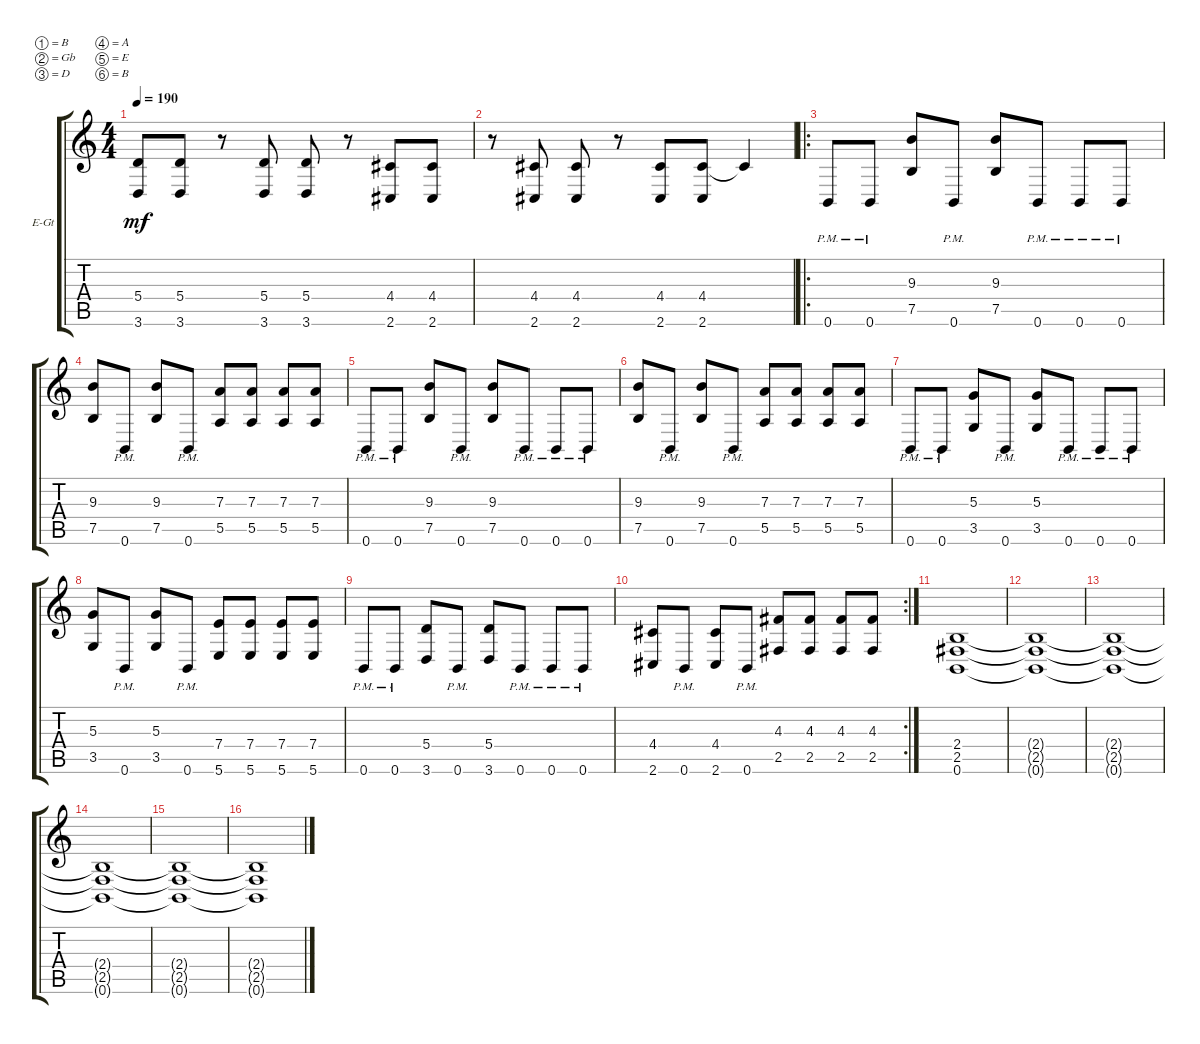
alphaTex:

\bracketExtendMode groupsimilarinstruments
\firstSystemTrackNameOrientation horizontal
\otherSystemsTrackNameOrientation horizontal
\track ("Electric Guitar 2" "E-Gt") {instrument distortionguitar}
\staff {score tabs}
\tuning (B3 Gb3 D3 A2 E2 B1)
\ts (4 4)
\tempo 190
\clef g2
\ks c
(5.4 3.6).8{dy mf instrument distortionguitar} (5.4 3.6).8 r.8 (5.4 3.6).8 (5.4 3.6).8 r.8 (4.4 2.6).8 (4.4 2.6).8 |
r.8 (4.4 2.6).8 (4.4 2.6).8 r.8 (4.4 2.6).8 (4.4 2.6).8 4.4{t}.4 |
\ro
0.6{pm}.8 0.6{pm}.8 (7.5 9.3).8 0.6{pm}.8 (9.3 7.5).8 0.6{pm}.8 0.6{pm}.8 0.6{pm}.8 |
(7.5 9.3).8 0.6{pm}.8 (9.3 7.5).8 0.6{pm}.8 (5.5 7.3).8 (5.5 7.3).8 (5.5 7.3).8 (5.5 7.3).8 |
0.6{pm}.8 0.6{pm}.8 (7.5 9.3).8 0.6{pm}.8 (9.3 7.5).8 0.6{pm}.8 0.6{pm}.8 0.6{pm}.8 |
(7.5 9.3).8 0.6{pm}.8 (9.3 7.5).8 0.6{pm}.8 (5.5 7.3).8 (5.5 7.3).8 (5.5 7.3).8 (5.5 7.3).8 |
0.6{pm}.8 0.6{pm}.8 (3.5 5.3).8 0.6{pm}.8 (5.3 3.5).8 0.6{pm}.8 0.6{pm}.8 0.6{pm}.8 |
(3.5 5.3).8 0.6{pm}.8 (5.3 3.5).8 0.6{pm}.8 (5.6 7.4).8 (5.6 7.4).8 (5.6 7.4).8 (5.6 7.4).8 |
0.6{pm}.8 0.6{pm}.8 (3.6 5.4).8 0.6{pm}.8 (3.6 5.4).8 0.6{pm}.8 0.6{pm}.8 0.6{pm}.8 |
\rc 2
(2.6 4.4).8 0.6{pm}.8 (2.6 4.4).8 0.6{pm}.8 (2.5 4.3).8 (4.3 2.5).8 (4.3 2.5).8 (4.3 2.5).8 |
(2.5 0.6 2.4).1 |
(2.4{t} 2.5{t} 0.6{t}).1 |
(2.4{t} 2.5{t} 0.6{t}).1 |
(2.4{t} 2.5{t} 0.6{t}).1 |
(2.4{t} 2.5{t} 0.6{t}).1 |
(2.4{t} 2.5{t} 0.6{t}).1
